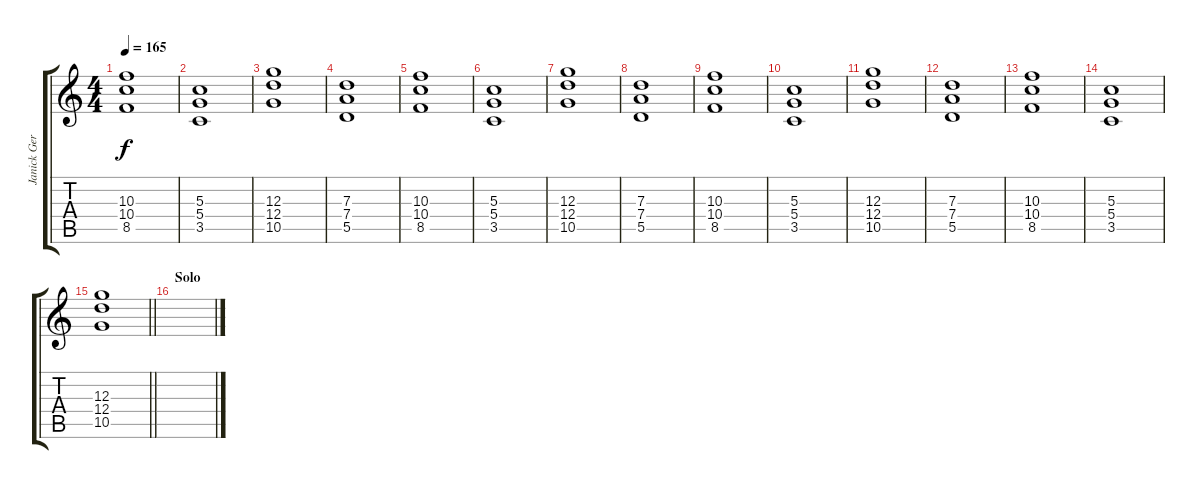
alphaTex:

\track ("Janick Gers" "Janick Ger") {instrument acousticguitarsteel}
\staff {score tabs}
\tuning (E4 B3 G3 D3 A2 E2) {hide}
\ts (4 4)
\tempo 165
\clef g2
\ks c
(10.3 10.4 8.5).1{dy f} |
(5.3 5.4 3.5).1 |
(12.3 12.4 10.5).1 |
(7.3 7.4 5.5).1 |
(10.3 10.4 8.5).1 |
(5.3 5.4 3.5).1 |
(12.3 12.4 10.5).1 |
(7.3 7.4 5.5).1 |
(10.3 10.4 8.5).1 |
(5.3 5.4 3.5).1 |
(12.3 12.4 10.5).1 |
(7.3 7.4 5.5).1 |
(10.3 10.4 8.5).1 |
(5.3 5.4 3.5).1 |
\barLineRight lightlight
(12.3 12.4 10.5).1 |
\section ("" "Solo")
